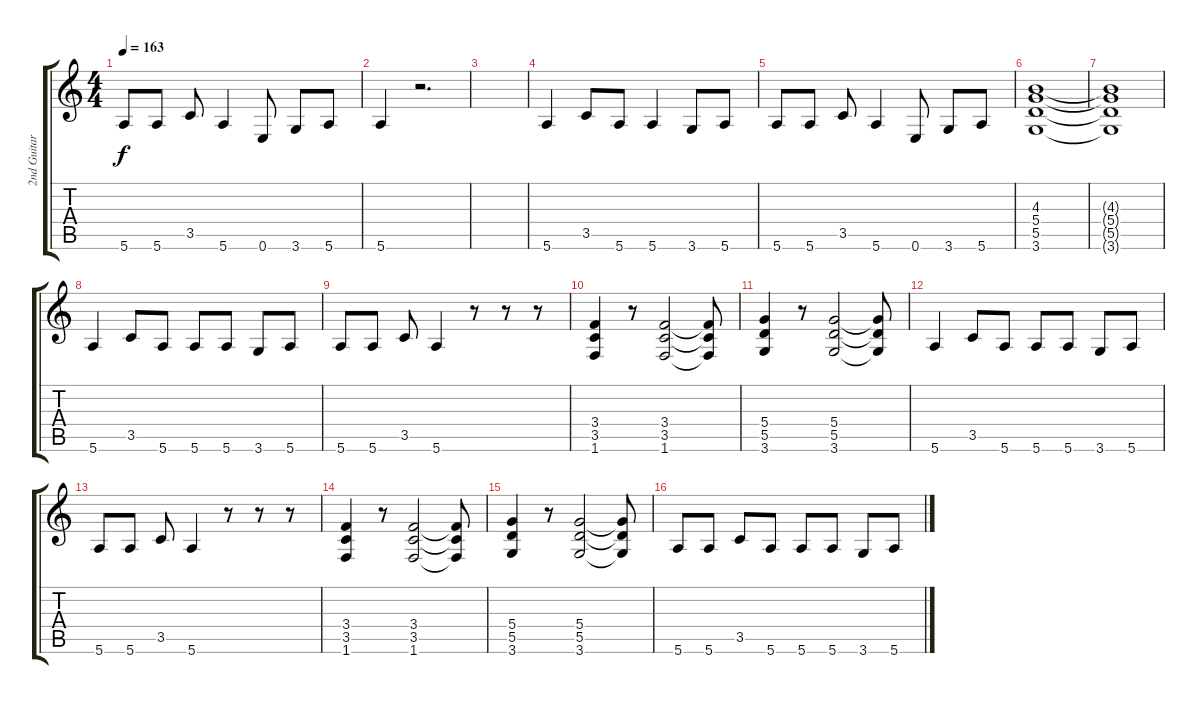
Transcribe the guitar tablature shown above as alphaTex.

\track ("2nd Guitar" "2nd Guitar") {instrument distortionguitar}
\staff {score tabs}
\tuning (E4 B3 G3 D3 A2 E2) {hide}
\ts (4 4)
\tempo 163
\clef g2
\ks c
5.6.8{dy f} 5.6.8 3.5.8 5.6.4 0.6.8 3.6.8 5.6.8 |
5.6.4 r.2{d} |
|
5.6.4 3.5.8 5.6.8 5.6.4 3.6.8 5.6.8 |
5.6.8 5.6.8 3.5.8 5.6.4 0.6.8 3.6.8 5.6.8 |
(4.3 5.4 5.5 3.6).1 |
(4.3{t} 5.4{t} 5.5{t} 3.6{t}).1 |
5.6.4 3.5.8 5.6.8 5.6.8 5.6.8 3.6.8 5.6.8 |
5.6.8 5.6.8 3.5.8 5.6.4 r.8 r.8 r.8 |
(3.4 3.5 1.6).4 r.8 (3.4 3.5 1.6).2 (3.4{t} 3.5{t} 1.6{t}).8 |
(5.4 5.5 3.6).4 r.8 (5.4 5.5 3.6).2 (5.4{t} 5.5{t} 3.6{t}).8 |
5.6.4 3.5.8 5.6.8 5.6.8 5.6.8 3.6.8 5.6.8 |
5.6.8 5.6.8 3.5.8 5.6.4 r.8 r.8 r.8 |
(3.4 3.5 1.6).4 r.8 (3.4 3.5 1.6).2 (3.4{t} 3.5{t} 1.6{t}).8 |
(5.4 5.5 3.6).4 r.8 (5.4 5.5 3.6).2 (5.4{t} 5.5{t} 3.6{t}).8 |
5.6.8 5.6.8 3.5.8 5.6.8 5.6.8 5.6.8 3.6.8 5.6.8
